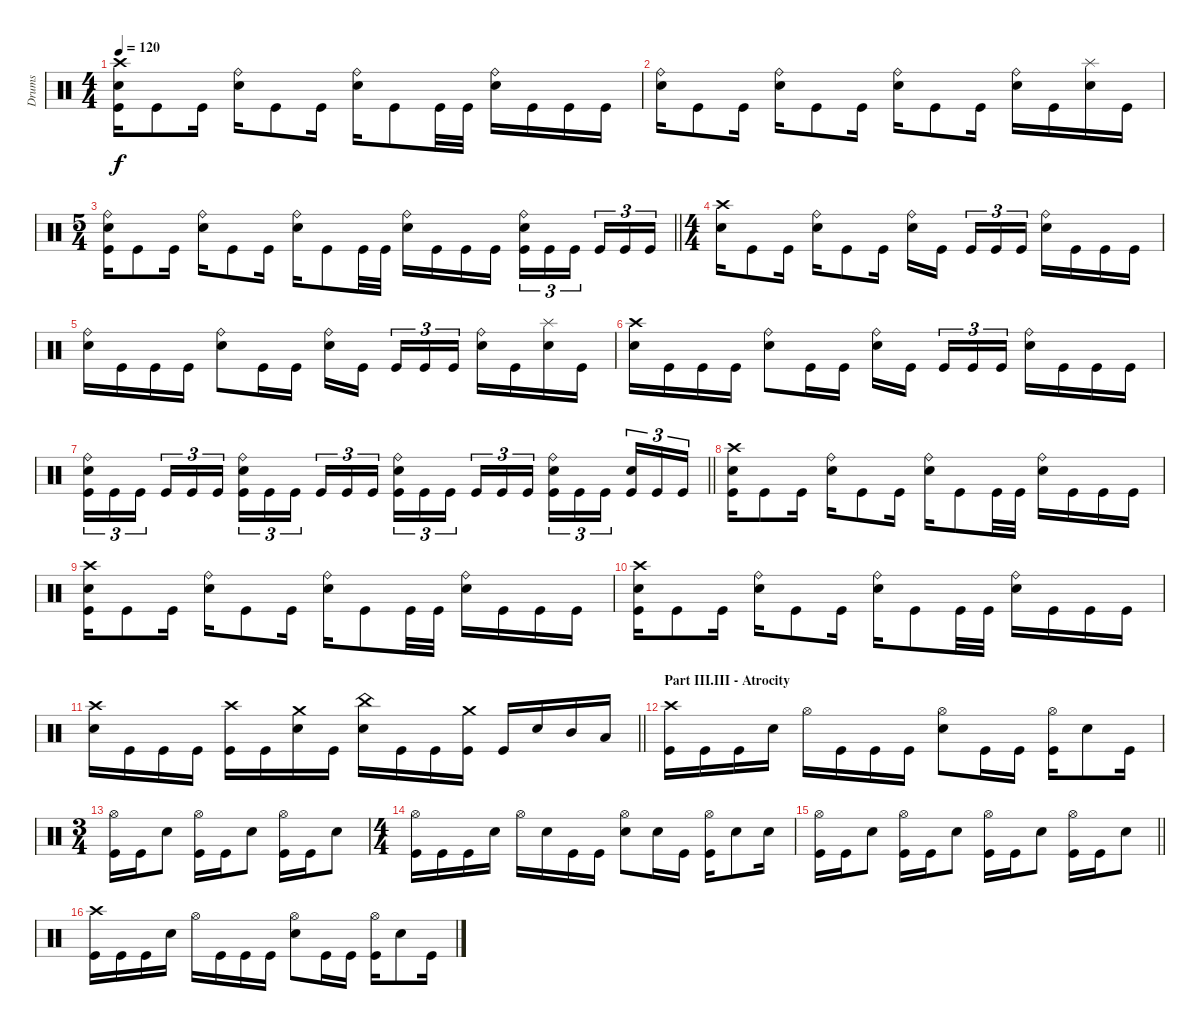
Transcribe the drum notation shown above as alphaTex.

\track ("Drums" "Drums") {instrument percussion}
\staff
\articulation defaults
\ts (4 4)
\tempo 120
\clef neutral
\ks c
("Crash high (hit)" "Electric Snare (hit)" "Kick (hit)").16{dy f} "Kick (hit)".8 "Kick (hit)".16 ("Ride (bell)" "Electric Snare (hit)").16 "Kick (hit)".8 "Kick (hit)".16 ("Ride (bell)" "Electric Snare (hit)").16 "Kick (hit)".8 "Kick (hit)".32 "Kick (hit)".32 ("Ride (bell)" "Electric Snare (hit)").16 "Kick (hit)".16 "Kick (hit)".16 "Kick (hit)".16 |
("Ride (bell)" "Electric Snare (hit)").16 "Kick (hit)".8 "Kick (hit)".16 ("Ride (bell)" "Electric Snare (hit)").16 "Kick (hit)".8 "Kick (hit)".16 ("Ride (bell)" "Electric Snare (hit)").16 "Kick (hit)".8 "Kick (hit)".16 ("Ride (bell)" "Electric Snare (hit)").16 "Kick (hit)".16 ("Splash (hit)" "Electric Snare (hit)").16 "Kick (hit)".16 |
\ts (5 4)
\barLineRight lightlight
("Ride (bell)" "Electric Snare (hit)" "Kick (hit)").16 "Kick (hit)".8 "Kick (hit)".16 ("Ride (bell)" "Electric Snare (hit)").16 "Kick (hit)".8 "Kick (hit)".16 ("Ride (bell)" "Electric Snare (hit)").16 "Kick (hit)".8 "Kick (hit)".32 "Kick (hit)".32 ("Ride (bell)" "Electric Snare (hit)").16 "Kick (hit)".16 "Kick (hit)".16 "Kick (hit)".16 ("Ride (bell)" "Electric Snare (hit)" "Kick (hit)").16{tu (3 2)} "Kick (hit)".16{tu (3 2)} "Kick (hit)".16{tu (3 2) beam splitsecondary} "Kick (hit)".16{tu (3 2)} "Kick (hit)".16{tu (3 2)} "Kick (hit)".16{tu (3 2)} |
\ts (4 4)
\section ("" "")
("Crash high (hit)" "Electric Snare (hit)").16 "Kick (hit)".8 "Kick (hit)".16 ("Ride (bell)" "Electric Snare (hit)").16 "Kick (hit)".8 "Kick (hit)".16 ("Ride (bell)" "Electric Snare (hit)").16 "Kick (hit)".16{beam splitsecondary} "Kick (hit)".16{tu (3 2)} "Kick (hit)".16{tu (3 2)} "Kick (hit)".16{tu (3 2)} ("Ride (bell)" "Electric Snare (hit)").16 "Kick (hit)".16 "Kick (hit)".16 "Kick (hit)".16 |
("Ride (bell)" "Electric Snare (hit)").16 "Kick (hit)".16 "Kick (hit)".16 "Kick (hit)".16 ("Ride (bell)" "Electric Snare (hit)").8 "Kick (hit)".16 "Kick (hit)".16 ("Ride (bell)" "Electric Snare (hit)").16 "Kick (hit)".16{beam splitsecondary} "Kick (hit)".16{tu (3 2)} "Kick (hit)".16{tu (3 2)} "Kick (hit)".16{tu (3 2)} ("Ride (bell)" "Electric Snare (hit)").16 "Kick (hit)".16 ("Splash (hit)" "Electric Snare (hit)").16 "Kick (hit)".16 |
("Crash high (hit)" "Electric Snare (hit)").16 "Kick (hit)".16 "Kick (hit)".16 "Kick (hit)".16 ("Ride (bell)" "Electric Snare (hit)").8 "Kick (hit)".16 "Kick (hit)".16 ("Ride (bell)" "Electric Snare (hit)").16 "Kick (hit)".16{beam splitsecondary} "Kick (hit)".16{tu (3 2)} "Kick (hit)".16{tu (3 2)} "Kick (hit)".16{tu (3 2)} ("Ride (bell)" "Electric Snare (hit)").16 "Kick (hit)".16 "Kick (hit)".16 "Kick (hit)".16 |
\barLineRight lightlight
("Ride (bell)" "Electric Snare (hit)" "Kick (hit)").16{tu (3 2)} "Kick (hit)".16{tu (3 2)} "Kick (hit)".16{tu (3 2) beam splitsecondary} "Kick (hit)".16{tu (3 2)} "Kick (hit)".16{tu (3 2)} "Kick (hit)".16{tu (3 2)} ("Ride (bell)" "Electric Snare (hit)" "Kick (hit)").16{tu (3 2)} "Kick (hit)".16{tu (3 2)} "Kick (hit)".16{tu (3 2) beam splitsecondary} "Kick (hit)".16{tu (3 2)} "Kick (hit)".16{tu (3 2)} "Kick (hit)".16{tu (3 2)} ("Ride (bell)" "Electric Snare (hit)" "Kick (hit)").16{tu (3 2)} "Kick (hit)".16{tu (3 2)} "Kick (hit)".16{tu (3 2) beam splitsecondary} "Kick (hit)".16{tu (3 2)} "Kick (hit)".16{tu (3 2)} "Kick (hit)".16{tu (3 2)} ("Ride (bell)" "Electric Snare (hit)" "Kick (hit)").16{tu (3 2)} "Kick (hit)".16{tu (3 2)} "Kick (hit)".16{tu (3 2) beam splitsecondary} ("Electric Snare (hit)" "Kick (hit)").16{tu (3 2)} "Kick (hit)".16{tu (3 2)} "Kick (hit)".16{tu (3 2)} |
("Crash high (hit)" "Electric Snare (hit)" "Kick (hit)").16 "Kick (hit)".8 "Kick (hit)".16 ("Ride (bell)" "Electric Snare (hit)").16 "Kick (hit)".8 "Kick (hit)".16 ("Ride (bell)" "Electric Snare (hit)").16 "Kick (hit)".8 "Kick (hit)".32 "Kick (hit)".32 ("Ride (bell)" "Electric Snare (hit)").16 "Kick (hit)".16 "Kick (hit)".16 "Kick (hit)".16 |
("Crash high (hit)" "Electric Snare (hit)" "Kick (hit)").16 "Kick (hit)".8 "Kick (hit)".16 ("Ride (bell)" "Electric Snare (hit)").16 "Kick (hit)".8 "Kick (hit)".16 ("Ride (bell)" "Electric Snare (hit)").16 "Kick (hit)".8 "Kick (hit)".32 "Kick (hit)".32 ("Ride (bell)" "Electric Snare (hit)").16 "Kick (hit)".16 "Kick (hit)".16 "Kick (hit)".16 |
("Crash high (hit)" "Electric Snare (hit)" "Kick (hit)").16 "Kick (hit)".8 "Kick (hit)".16 ("Ride (bell)" "Electric Snare (hit)").16 "Kick (hit)".8 "Kick (hit)".16 ("Ride (bell)" "Electric Snare (hit)").16 "Kick (hit)".8 "Kick (hit)".32 "Kick (hit)".32 ("Ride (bell)" "Electric Snare (hit)").16 "Kick (hit)".16 "Kick (hit)".16 "Kick (hit)".16 |
\barLineRight lightlight
("Crash high (hit)" "Electric Snare (hit)").16 "Kick (hit)".16 "Kick (hit)".16 "Kick (hit)".16 ("Crash high (hit)" "Kick (hit)").16 "Kick (hit)".16 ("Crash medium (hit)" "Electric Snare (hit)").16 "Kick (hit)".16 ("China (hit)" "Electric Snare (hit)").16 "Kick (hit)".16 "Kick (hit)".16 ("Crash medium (hit)" "Kick (hit)").16 "Kick (hit)".16 "Electric Snare (hit)".16 "Mid Tom (hit)".16 "Low Tom (hit)".16 |
\section ("" "Part III.III - Atrocity")
("Crash high (hit)" "Kick (hit)").16 "Kick (hit)".16 "Kick (hit)".16 "Electric Snare (hit)".16 "Hi-Hat (open)".16 "Kick (hit)".16 "Kick (hit)".16 "Kick (hit)".16 ("Hi-Hat (open)" "Electric Snare (hit)").8 "Kick (hit)".16 "Kick (hit)".16 ("Hi-Hat (open)" "Kick (hit)").16 "Electric Snare (hit)".8 "Kick (hit)".16 |
\ts (3 4)
("Hi-Hat (open)" "Kick (hit)").16 "Kick (hit)".16 "Electric Snare (hit)".8 ("Hi-Hat (open)" "Kick (hit)").16 "Kick (hit)".16 "Electric Snare (hit)".8 ("Hi-Hat (open)" "Kick (hit)").16 "Kick (hit)".16 "Electric Snare (hit)".8 |
\ts (4 4)
("Hi-Hat (open)" "Kick (hit)").16 "Kick (hit)".16 "Kick (hit)".16 "Electric Snare (hit)".16 "Hi-Hat (open)".16 "Electric Snare (hit)".16 "Kick (hit)".16 "Kick (hit)".16 ("Hi-Hat (open)" "Electric Snare (hit)").8 "Electric Snare (hit)".16 "Kick (hit)".16 ("Hi-Hat (open)" "Kick (hit)").16 "Electric Snare (hit)".8 "Electric Snare (hit)".16 |
\barLineRight lightlight
("Hi-Hat (open)" "Kick (hit)").16 "Kick (hit)".16 "Electric Snare (hit)".8 ("Hi-Hat (open)" "Kick (hit)").16 "Kick (hit)".16 "Electric Snare (hit)".8 ("Hi-Hat (open)" "Kick (hit)").16 "Kick (hit)".16 "Electric Snare (hit)".8 ("Hi-Hat (open)" "Kick (hit)").16 "Kick (hit)".16 "Electric Snare (hit)".8 |
("Crash high (hit)" "Kick (hit)").16 "Kick (hit)".16 "Kick (hit)".16 "Electric Snare (hit)".16 "Hi-Hat (open)".16 "Kick (hit)".16 "Kick (hit)".16 "Kick (hit)".16 ("Hi-Hat (open)" "Electric Snare (hit)").8 "Kick (hit)".16 "Kick (hit)".16 ("Hi-Hat (open)" "Kick (hit)").16 "Electric Snare (hit)".8 "Kick (hit)".16
